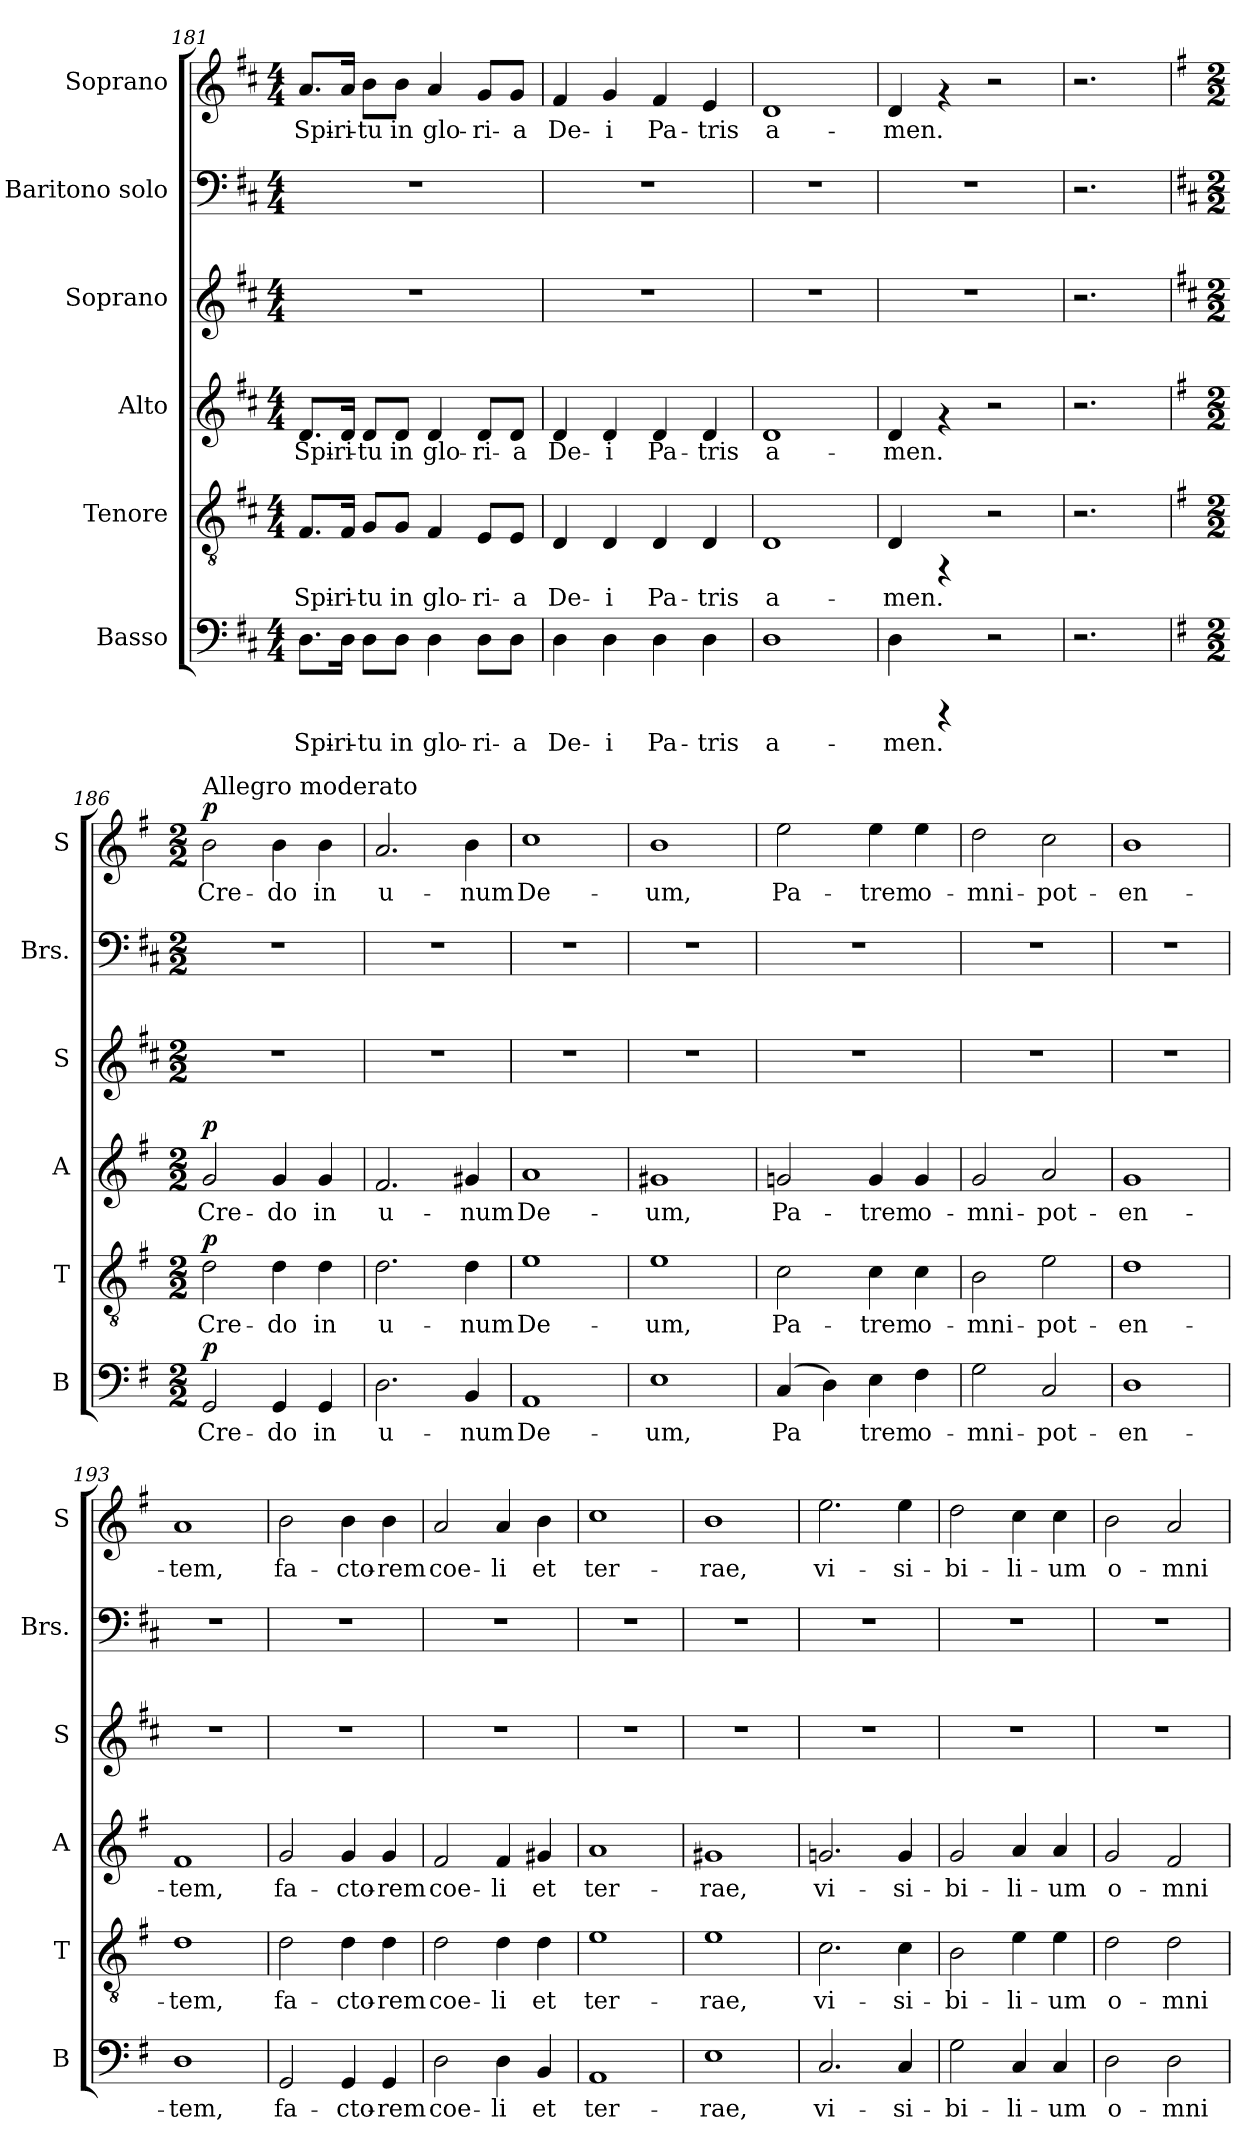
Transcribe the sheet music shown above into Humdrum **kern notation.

**kern	**text	**dynam	**kern	**text	**dynam	**kern	**text	**dynam	**kern	**kern	**kern	**text	**dynam
*part6	*part6	*part6	*part5	*part5	*part5	*part4	*part4	*part4	*part3	*part2	*part1	*part1	*part1
*staff6	*staff6	*staff6	*staff5	*staff5	*staff5	*staff4	*staff4	*staff4	*staff3	*staff2	*staff1	*staff1	*staff1
*I"Basso	*	*	*I"Tenore	*	*	*I"Alto	*	*	*I"Soprano	*I"Baritono  solo	*I"Soprano	*	*
*I'B	*	*	*I'T	*	*	*I'A	*	*	*I'S	*I'Brs.	*I'S	*	*
*clefF4	*	*	*clefGv2	*	*	*clefG2	*	*	*clefG2	*clefF4	*clefG2	*	*
*k[f#c#]	*	*	*k[f#c#]	*	*	*k[f#c#]	*	*	*k[f#c#]	*k[f#c#]	*k[f#c#]	*	*
*D:	*	*	*D:	*	*	*D:	*	*	*D:	*D:	*D:	*	*
*M4/4	*	*	*M4/4	*	*	*M4/4	*	*	*M4/4	*M4/4	*M4/4	*	*
=181	=181	=181	=181	=181	=181	=181	=181	=181	=181	=181	=181	=181	=181
!	!LO:LY:b:cj	!	!	!LO:LY:b:cj	!	!	!LO:LY:b:cj	!	!	!	!	!LO:LY:b:cj	!
8.D\L	Spi-	.	8.F#/L	Spi-	.	8.d/L	Spi-	.	1r	1r	8.a/L	Spi-	.
!	!LO:LY:b:cj	!	!	!LO:LY:b:cj	!	!	!LO:LY:b:cj	!	!	!	!	!LO:LY:b:cj	!
16D\J	-ri-	.	16F#/J	-ri-	.	16d/J	-ri-	.	.	.	16a/J	-ri-	.
!	!LO:LY:b:cj	!	!	!LO:LY:b:cj	!	!	!LO:LY:b:cj	!	!	!	!	!LO:LY:b:cj	!
8D\L	-tu	.	8G/L	-tu	.	8d/L	-tu	.	.	.	8b\L	-tu	.
!	!LO:LY:b:cj	!	!	!LO:LY:b:cj	!	!	!LO:LY:b:cj	!	!	!	!	!LO:LY:b:cj	!
8D\J	in	.	8G/J	in	.	8d/J	in	.	.	.	8b\J	in	.
!	!LO:LY:b:cj	!	!	!LO:LY:b:cj	!	!	!LO:LY:b:cj	!	!	!	!	!LO:LY:b:cj	!
4D\	glo-	.	4F#/	glo-	.	4d/	glo-	.	.	.	4a/	glo-	.
!	!LO:LY:b:cj	!	!	!LO:LY:b:cj	!	!	!LO:LY:b:cj	!	!	!	!	!LO:LY:b:cj	!
8D\L	-ri-	.	8E/L	-ri-	.	8d/L	-ri-	.	.	.	8g/L	-ri-	.
!	!LO:LY:b:cj	!	!	!LO:LY:b:cj	!	!	!LO:LY:b:cj	!	!	!	!	!LO:LY:b:cj	!
8D\J	-a	.	8E/J	-a	.	8d/J	-a	.	.	.	8g/J	-a	.
!!LO:LB:g=z
=182	=182	=182	=182	=182	=182	=182	=182	=182	=182	=182	=182	=182	=182
!	!LO:LY:b:cj	!	!	!LO:LY:b:cj	!	!	!LO:LY:b:cj	!	!	!	!	!LO:LY:b:cj	!
4D\	De-	.	4D/	De-	.	4d/	De-	.	1r	1r	4f#/	De-	.
!	!LO:LY:b:cj	!	!	!LO:LY:b:cj	!	!	!LO:LY:b:cj	!	!	!	!	!LO:LY:b:cj	!
4D\	-i	.	4D/	-i	.	4d/	-i	.	.	.	4g/	-i	.
!	!LO:LY:b:cj	!	!	!LO:LY:b:cj	!	!	!LO:LY:b:cj	!	!	!	!	!LO:LY:b:cj	!
4D\	Pa-	.	4D/	Pa-	.	4d/	Pa-	.	.	.	4f#/	Pa-	.
!	!LO:LY:b:cj	!	!	!LO:LY:b:cj	!	!	!LO:LY:b:cj	!	!	!	!	!LO:LY:b:cj	!
4D\	-tris	.	4D/	-tris	.	4d/	-tris	.	.	.	4e/	-tris	.
=183	=183	=183	=183	=183	=183	=183	=183	=183	=183	=183	=183	=183	=183
!	!LO:LY:b:cj	!	!	!LO:LY:b:cj	!	!	!LO:LY:b:cj	!	!	!	!	!LO:LY:b:cj	!
1D	a-	.	1D	a-	.	1d	a-	.	1r	1r	1d	a-	.
=184	=184	=184	=184	=184	=184	=184	=184	=184	=184	=184	=184	=184	=184
!	!LO:LY:b:cj	!	!	!LO:LY:b:cj	!	!	!LO:LY:b:cj	!	!	!	!	!LO:LY:b:cj	!
4D\	-men.	.	4D/	-men.	.	4d/	-men.	.	1r	1r	4d/	-men.	.
4rCCC	.	.	4rFF	.	.	4rf	.	.	.	.	4rf	.	.
2r	.	.	2r	.	.	2r	.	.	.	.	2r	.	.
=185	=185	=185	=185	=185	=185	=185	=185	=185	=185	=185	=185	=185	=185
2.r	.	.	2.r	.	.	2.r	.	.	2.r	2.r	2.r	.	.
!!LO:PB:g=z
=186!	=186!	=186!	=186!	=186!	=186!	=186!	=186!	=186!	=186!	=186!	=186!	=186!	=186!
*k[f#]	*	*	*k[f#]	*	*	*k[f#]	*	*	*	*	*k[f#]	*	*
*G:	*	*	*G:	*	*	*G:	*	*	*	*	*G:	*	*
*M2/2	*	*	*M2/2	*	*	*M2/2	*	*	*M2/2	*M2/2	*M2/2	*	*
!	!	!	!	!	!	!	!	!	!	!	!LO:TX:a:t=Allegro moderato	!	!
!	!LO:LY:b:cj	!LO:DY:a	!	!LO:LY:b:cj	!LO:DY:a	!	!LO:LY:b:cj	!LO:DY:a	!	!	!	!LO:LY:b:cj	!LO:DY:a
2GG/	Cre-	p	2d\	Cre-	p	2g/	Cre-	p	1r	1r	2b\	Cre-	p
!	!LO:LY:b:cj	!	!	!LO:LY:b:cj	!	!	!LO:LY:b:cj	!	!	!	!	!LO:LY:b:cj	!
4GG/	-do	.	4d\	-do	.	4g/	-do	.	.	.	4b\	-do	.
!	!LO:LY:b:cj	!	!	!LO:LY:b:cj	!	!	!LO:LY:b:cj	!	!	!	!	!LO:LY:b:cj	!
4GG/	in	.	4d\	in	.	4g/	in	.	.	.	4b\	in	.
=187	=187	=187	=187	=187	=187	=187	=187	=187	=187	=187	=187	=187	=187
!	!LO:LY:b:cj	!	!	!LO:LY:b:cj	!	!	!LO:LY:b:cj	!	!	!	!	!LO:LY:b:cj	!
2.D\	u-	.	2.d\	u-	.	2.f#/	u-	.	1r	1r	2.a>/	u-	.
!	!LO:LY:b:cj	!	!	!LO:LY:b:cj	!	!	!LO:LY:b:cj	!	!	!	!	!LO:LY:b:cj	!
4BB/	-num	.	4d\	-num	.	4g#X/	-num	.	.	.	4b\	-num	.
=188	=188	=188	=188	=188	=188	=188	=188	=188	=188	=188	=188	=188	=188
!	!LO:LY:b:cj	!	!	!LO:LY:b:cj	!	!	!LO:LY:b:cj	!	!	!	!	!LO:LY:b:cj	!
1AA	De-	.	1e	De-	.	1a	De-	.	1r	1r	1cc>	De-	.
=189	=189	=189	=189	=189	=189	=189	=189	=189	=189	=189	=189	=189	=189
!	!LO:LY:b:cj	!	!	!LO:LY:b:cj	!	!	!LO:LY:b:cj	!	!	!	!	!LO:LY:b:cj	!
1E	-um,	.	1e	-um,	.	1g#X	-um,	.	1r	1r	1b>	-um,	.
=190	=190	=190	=190	=190	=190	=190	=190	=190	=190	=190	=190	=190	=190
!	!LO:LY:b:cj	!	!	!LO:LY:b:cj	!	!	!LO:LY:b:cj	!	!	!	!	!LO:LY:b:cj	!
(>4C/	Pa-	.	2c\	Pa-	.	2gn/	Pa-	.	1r	1r	2ee>\	Pa-	.
!	!LO:LY:b:cj	!	!	!	!	!	!	!	!	!	!	!	!
4D\)	--	.	.	.	.	.	.	.	.	.	.	.	.
!	!LO:LY:b:cj	!	!	!LO:LY:b:cj	!	!	!LO:LY:b:cj	!	!	!	!	!LO:LY:b:cj	!
4E\	-trem	.	4c\	-trem	.	4g/	-trem	.	.	.	4ee\	-trem	.
!	!LO:LY:b:cj	!	!	!LO:LY:b:cj	!	!	!LO:LY:b:cj	!	!	!	!	!LO:LY:b:cj	!
4F#\	o-	.	4c\	o-	.	4g/	o-	.	.	.	4ee\	o-	.
=191	=191	=191	=191	=191	=191	=191	=191	=191	=191	=191	=191	=191	=191
!	!LO:LY:b:cj	!	!	!LO:LY:b:cj	!	!	!LO:LY:b:cj	!	!	!	!	!LO:LY:b:cj	!
2G\	-mni-	.	2B\	-mni-	.	2g/	-mni-	.	1r	1r	2dd\	-mni-	.
!	!LO:LY:b:cj	!	!	!LO:LY:b:cj	!	!	!LO:LY:b:cj	!	!	!	!	!LO:LY:b:cj	!
2C/	-pot-	.	2e\	-pot-	.	2a/	-pot-	.	.	.	2cc\	-pot-	.
=192	=192	=192	=192	=192	=192	=192	=192	=192	=192	=192	=192	=192	=192
!	!LO:LY:b:cj	!	!	!LO:LY:b:cj	!	!	!LO:LY:b:cj	!	!	!	!	!LO:LY:b:cj	!
1D	-en-	.	1d	-en-	.	1g	-en-	.	1r	1r	1b	-en-	.
!!LO:LB:g=z
=193	=193	=193	=193	=193	=193	=193	=193	=193	=193	=193	=193	=193	=193
!	!LO:LY:b:cj	!	!	!LO:LY:b:cj	!	!	!LO:LY:b:cj	!	!	!	!	!LO:LY:b:cj	!
1D	-tem,	.	1d	-tem,	.	1f#	-tem,	.	1r	1r	1a	-tem,	.
=194	=194	=194	=194	=194	=194	=194	=194	=194	=194	=194	=194	=194	=194
!	!LO:LY:b:cj	!	!	!LO:LY:b:cj	!	!	!LO:LY:b:cj	!	!	!	!	!LO:LY:b:cj	!
2GG/	fa-	.	2d\	fa-	.	2g/	fa-	.	1r	1r	2b\	fa-	.
!	!LO:LY:b:cj	!	!	!LO:LY:b:cj	!	!	!LO:LY:b:cj	!	!	!	!	!LO:LY:b:cj	!
4GG/	-cto-	.	4d\	-cto-	.	4g/	-cto-	.	.	.	4b\	-cto-	.
!	!LO:LY:b:cj	!	!	!LO:LY:b:cj	!	!	!LO:LY:b:cj	!	!	!	!	!LO:LY:b:cj	!
4GG/	-rem	.	4d\	-rem	.	4g/	-rem	.	.	.	4b\	-rem	.
=195	=195	=195	=195	=195	=195	=195	=195	=195	=195	=195	=195	=195	=195
!	!LO:LY:b:cj	!	!	!LO:LY:b:cj	!	!	!LO:LY:b:cj	!	!	!	!	!LO:LY:b:cj	!
2D\	coe-	.	2d\	coe-	.	2f#/	coe-	.	1r	1r	2a/	coe-	.
!	!LO:LY:b:cj	!	!	!LO:LY:b:cj	!	!	!LO:LY:b:cj	!	!	!	!	!LO:LY:b:cj	!
4D\	-li	.	4d\	-li	.	4f#/	-li	.	.	.	4a/	-li	.
!	!LO:LY:b:cj	!	!	!LO:LY:b:cj	!	!	!LO:LY:b:cj	!	!	!	!	!LO:LY:b:cj	!
4BB/	et	.	4d\	et	.	4g#X/	et	.	.	.	4b\	et	.
=196	=196	=196	=196	=196	=196	=196	=196	=196	=196	=196	=196	=196	=196
!	!LO:LY:b:cj	!	!	!LO:LY:b:cj	!	!	!LO:LY:b:cj	!	!	!	!	!LO:LY:b:cj	!
1AA	ter-	.	1e	ter-	.	1a	ter-	.	1r	1r	1cc	ter-	.
=197	=197	=197	=197	=197	=197	=197	=197	=197	=197	=197	=197	=197	=197
!	!LO:LY:b:cj	!	!	!LO:LY:b:cj	!	!	!LO:LY:b:cj	!	!	!	!	!LO:LY:b:cj	!
1E	-rae,	.	1e	-rae,	.	1g#X	-rae,	.	1r	1r	1b	-rae,	.
=198	=198	=198	=198	=198	=198	=198	=198	=198	=198	=198	=198	=198	=198
!	!LO:LY:b:cj	!	!	!LO:LY:b:cj	!	!	!LO:LY:b:cj	!	!	!	!	!LO:LY:b:cj	!
2.C/	vi-	.	2.c\	vi-	.	2.gn/	vi-	.	1r	1r	2.ee\	vi-	.
!	!LO:LY:b:cj	!	!	!LO:LY:b:cj	!	!	!LO:LY:b:cj	!	!	!	!	!LO:LY:b:cj	!
4C/	-si-	.	4c\	-si-	.	4g/	-si-	.	.	.	4ee\	-si-	.
=199	=199	=199	=199	=199	=199	=199	=199	=199	=199	=199	=199	=199	=199
!	!LO:LY:b:cj	!	!	!LO:LY:b:cj	!	!	!LO:LY:b:cj	!	!	!	!	!LO:LY:b:cj	!
2G\	-bi-	.	2B\	-bi-	.	2g/	-bi-	.	1r	1r	2dd\	-bi-	.
!	!LO:LY:b:cj	!	!	!LO:LY:b:cj	!	!	!LO:LY:b:cj	!	!	!	!	!LO:LY:b:cj	!
4C/	-li-	.	4e\	-li-	.	4a/	-li-	.	.	.	4cc\	-li-	.
!	!LO:LY:b:cj	!	!	!LO:LY:b:cj	!	!	!LO:LY:b:cj	!	!	!	!	!LO:LY:b:cj	!
4C/	-um	.	4e\	-um	.	4a/	-um	.	.	.	4cc\	-um	.
=200	=200	=200	=200	=200	=200	=200	=200	=200	=200	=200	=200	=200	=200
!	!LO:LY:b:cj	!	!	!LO:LY:b:cj	!	!	!LO:LY:b:cj	!	!	!	!	!LO:LY:b:cj	!
2D\	o-	.	2d\	o-	.	2g/	o-	.	1r	1r	2b\	o-	.
!	!LO:LY:b:cj	!	!	!LO:LY:b:cj	!	!	!LO:LY:b:cj	!	!	!	!	!LO:LY:b:cj	!
2D\	-mni-	.	2d\	-mni-	.	2f#/	-mni-	.	.	.	2a/	-mni-	.
=	=	=	=	=	=	=	=	=	=	=	=	=	=
*-	*-	*-	*-	*-	*-	*-	*-	*-	*-	*-	*-	*-	*-
